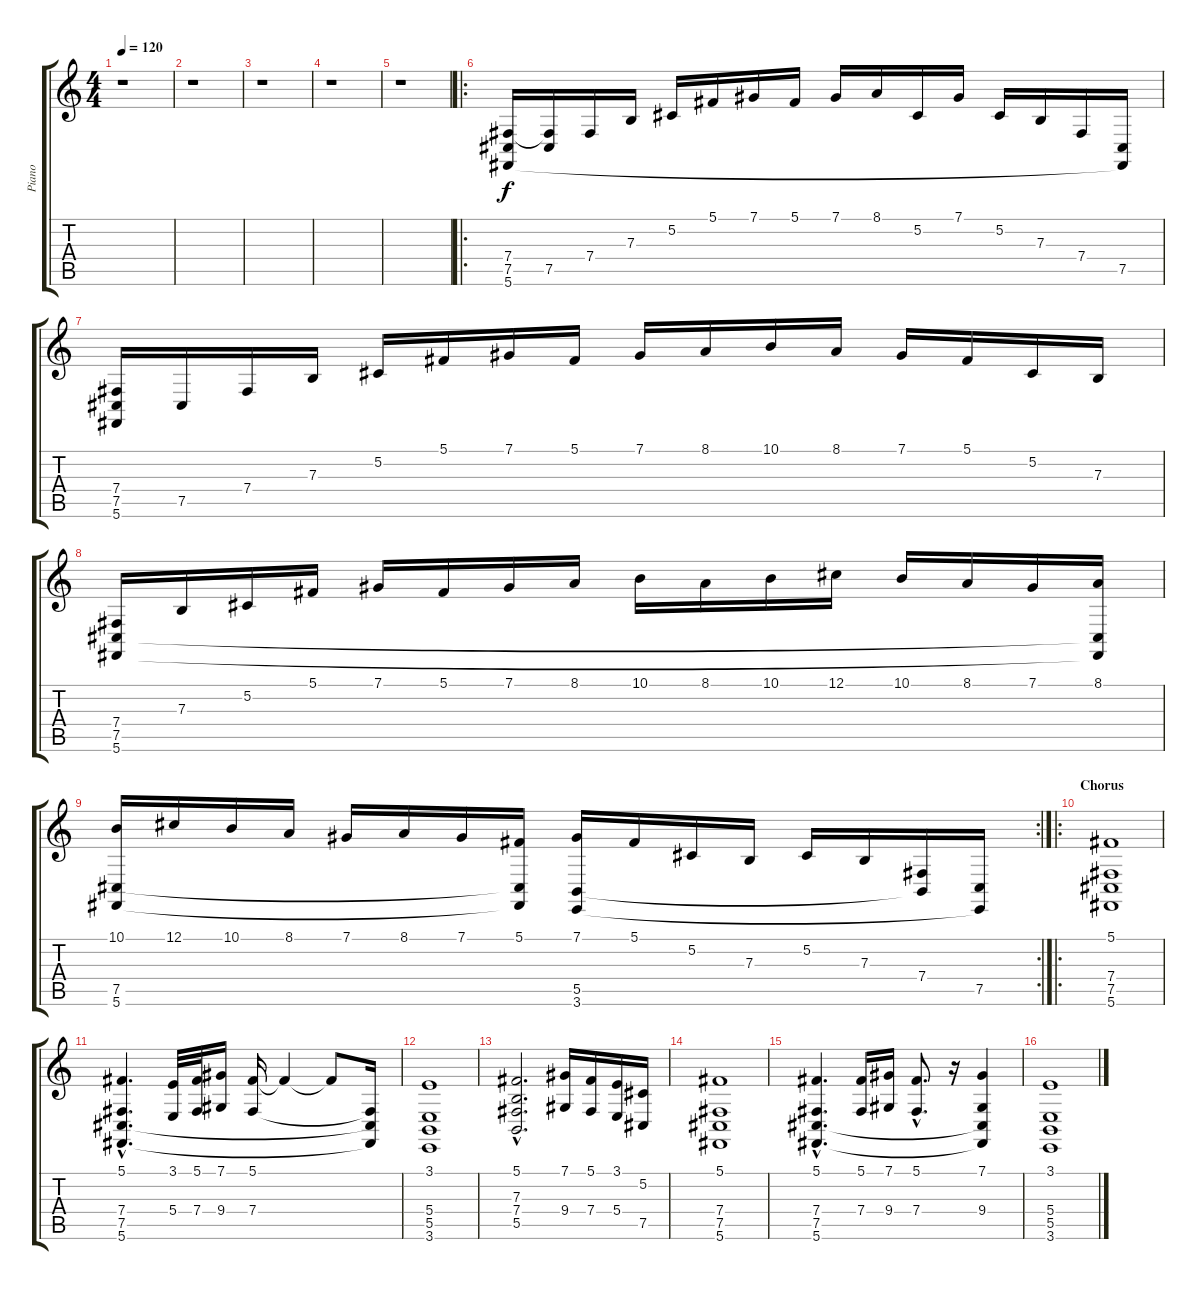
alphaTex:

\track ("Piano" "Piano") {instrument acousticgrandpiano}
\staff {score tabs}
\tuning (Db4 Ab3 E3 B2 Gb2 Db2) {hide}
\ts (4 4)
\tempo 120
\clef g2
\ks c
r.1{dy f} |
r.1 |
r.1 |
r.1 |
r.1 |
\ro
(7.4 7.5 5.6).16{volume 16} (7.4{t} 7.5).16 7.4.16 7.3.16 5.2.16 5.1.16 7.1.16 5.1.16 7.1.16 8.1.16 5.2.16 7.1.16 5.2.16 7.3.16 7.4.16 (7.5 5.6{t}).16 |
(7.4 7.5 5.6).16 7.5.16 7.4.16 7.3.16 5.2.16 5.1.16 7.1.16 5.1.16 7.1.16 8.1.16 10.1.16 8.1.16 7.1.16 5.1.16 5.2.16 7.3.16 |
(7.4 7.5 5.6).16 7.3.16 5.2.16 5.1.16 7.1.16 5.1.16 7.1.16 8.1.16 10.1.16 8.1.16 10.1.16 12.1.16 10.1.16 8.1.16 7.1.16 (8.1 7.5{t} 5.6{t}).16 |
\rc 2
(10.1 7.5 5.6).16 12.1.16 10.1.16 8.1.16 7.1.16 8.1.16 7.1.16 (5.1 7.5{t} 5.6{t}).16 (7.1 5.5 3.6).16 5.1.16 5.2.16 7.3.16 5.2.16 7.3.16 (7.4 5.5{t}).16 (7.5 3.6{t}).16 |
\ro
\section ("" "Chorus")
(5.1 7.4 7.5 5.6).1 |
(5.1{hac} 7.4{hac} 7.5{hac} 5.6{hac}).4{d} (3.1 5.4).32 (5.1 7.4).32 (7.1 9.4).16 (5.1 7.4).16 5.1{t}.4 5.1{t}.8 (7.4{t} 7.5{t} 5.6{t}).16 |
(3.1 5.4 5.5 3.6).1 |
(5.1{hac} 7.3{hac} 7.4{hac} 5.5{hac}).2{d} (7.1 9.4).16 (5.1 7.4).16 (3.1 5.4).16 (5.2 7.5).16 |
(5.1 7.4 7.5 5.6).1 |
(5.1{hac} 7.4{hac} 7.5{hac} 5.6{hac}).4{d} (5.1 7.4).16 (7.1 9.4).16 (5.1{hac} 7.4{hac}).8{d} r.16 (7.1 9.4 7.5{t} 5.6{t}).4 |
(3.1 5.4 5.5 3.6).1
